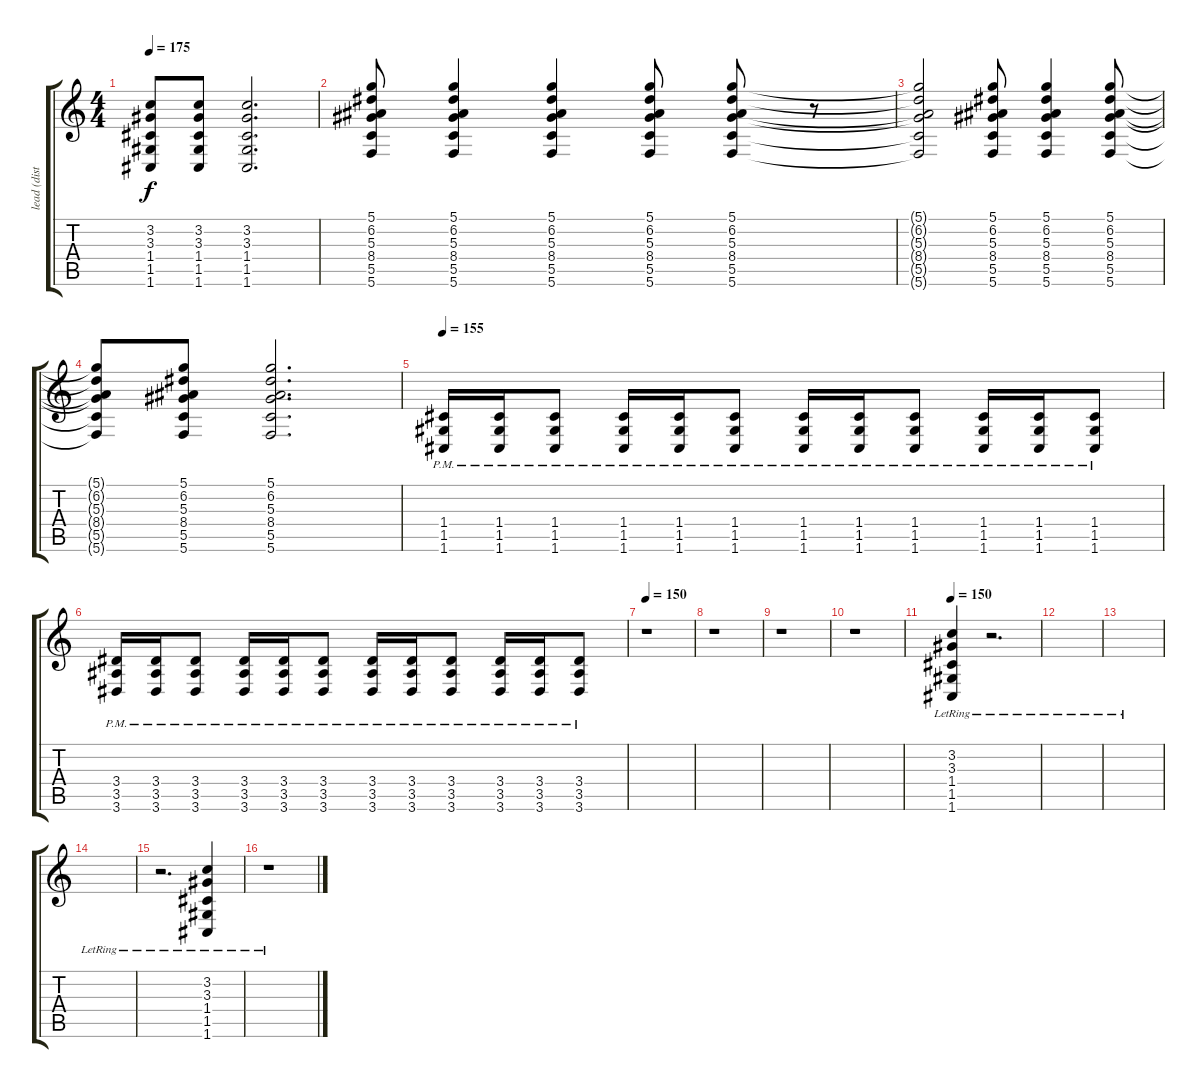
\track ("lead (distortion)" "lead (dist") {instrument distortionguitar}
\staff {score tabs}
\tuning (D4 A3 F3 C3 G2 C2) {hide}
\ts (4 4)
\tempo 175
\clef g2
\ks c
(3.2{t} 3.3{t} 1.4{t} 1.5{t} 1.6{t}).8{dy f} (3.2 3.3 1.4 1.5 1.6).8 (3.2 3.3 1.4 1.5 1.6).2{d} |
(5.1 6.2 5.3 8.4 5.5 5.6).8 (5.1 6.2 5.3 8.4 5.5 5.6).4 (5.1 6.2 5.3 8.4 5.5 5.6).4 (5.1 6.2 5.3 8.4 5.5 5.6).8 (5.1 6.2 5.3 8.4 5.5 5.6).8 r.8 |
(5.1{t} 6.2{t} 5.3{t} 8.4{t} 5.5{t} 5.6{t}).2 (5.1 6.2 5.3 8.4 5.5 5.6).8 (5.1 6.2 5.3 8.4 5.5 5.6).4 (5.1 6.2 5.3 8.4 5.5 5.6).8 |
(5.1{t} 6.2{t} 5.3{t} 8.4{t} 5.5{t} 5.6{t}).8 (5.1 6.2 5.3 8.4 5.5 5.6).8 (5.1 6.2 5.3 8.4 5.5 5.6).2{d} |
\tempo 155
(1.4 1.5 1.6{pm}).16{instrument distortionguitar} (1.4 1.5 1.6{pm}).16 (1.4 1.5 1.6{pm}).8 (1.4 1.5 1.6{pm}).16 (1.4 1.5 1.6{pm}).16 (1.4 1.5 1.6{pm}).8 (1.4 1.5 1.6{pm}).16 (1.4 1.5 1.6{pm}).16 (1.4 1.5 1.6{pm}).8 (1.4 1.5 1.6{pm}).16 (1.4 1.5 1.6{pm}).16 (1.4 1.5 1.6{pm}).8 |
(3.4 3.5 3.6{pm}).16 (3.4 3.5 3.6{pm}).16 (3.4 3.5 3.6{pm}).8 (3.4 3.5 3.6{pm}).16 (3.4 3.5 3.6{pm}).16 (3.4 3.5 3.6{pm}).8 (3.4 3.5 3.6{pm}).16 (3.4 3.5 3.6{pm}).16 (3.4 3.5 3.6{pm}).8 (3.4 3.5 3.6{pm}).16 (3.4 3.5 3.6{pm}).16 (3.4 3.5 3.6{pm}).8 |
\tempo 150
r.1{instrument distortionguitar} |
r.1 |
r.1 |
r.1 |
\tempo 150
(3.2 3.3 1.4{lr} 1.5 1.6).4{instrument distortionguitar} r.2{d} |
|
|
|
r.2{d} (3.2 3.3 1.4{lr} 1.5 1.6).4 |
r.1
